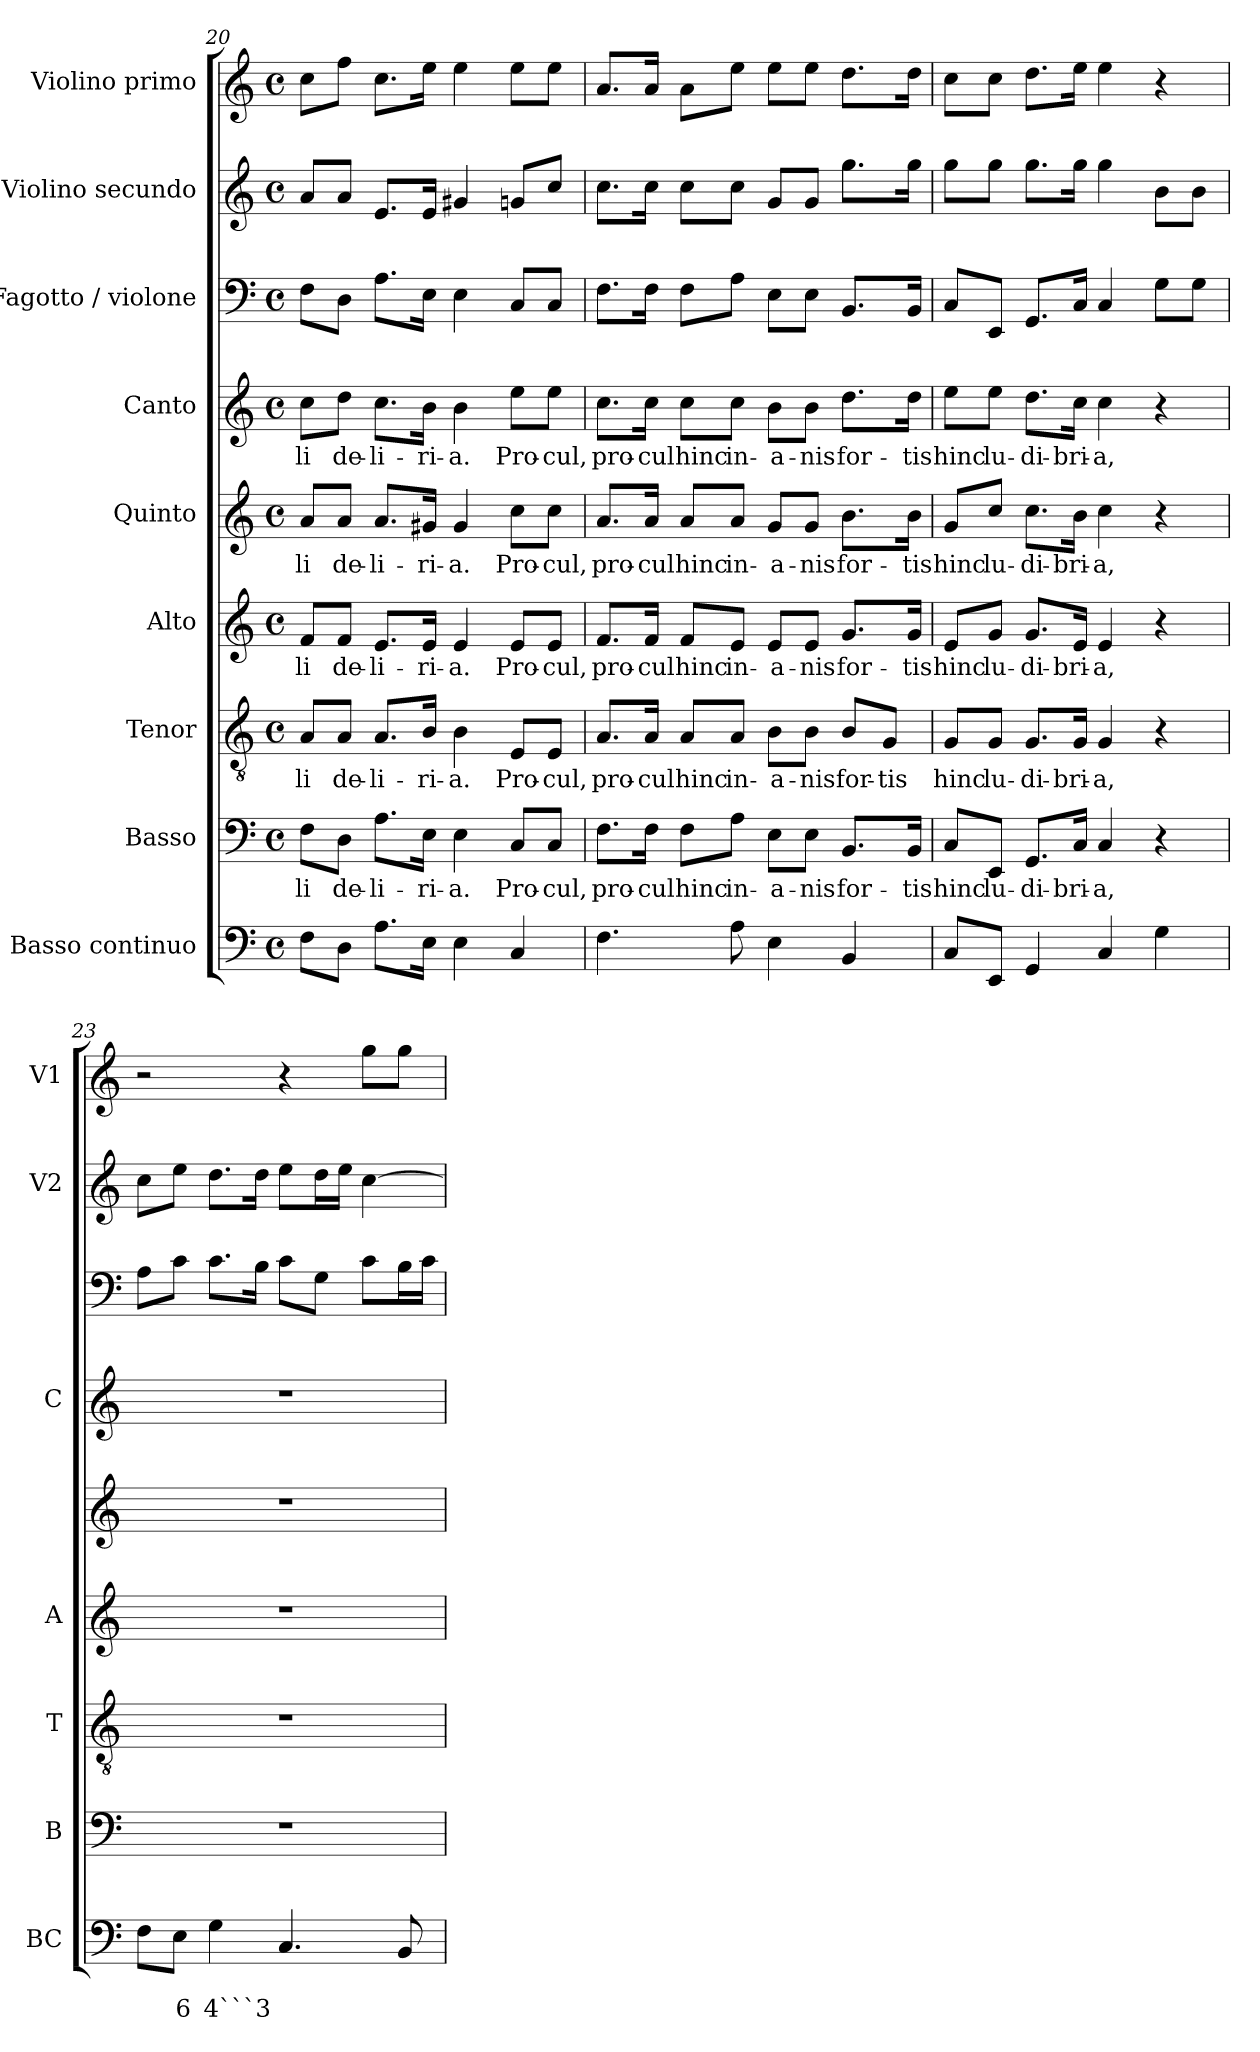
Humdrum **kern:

**kern	**text	**text	**kern	**text	**kern	**text	**kern	**text	**kern	**text	**kern	**text	**kern	**kern	**kern
*part9	*part9	*part9	*part8	*part8	*part7	*part7	*part6	*part6	*part5	*part5	*part4	*part4	*part3	*part2	*part1
*staff9	*staff9	*staff9	*staff8	*staff8	*staff7	*staff7	*staff6	*staff6	*staff5	*staff5	*staff4	*staff4	*staff3	*staff2	*staff1
*I"Basso continuo	*	*	*I"Basso	*	*I"Tenor	*	*I"Alto	*	*I"Quinto	*	*I"Canto	*	*I"Fagotto / violone	*I"Violino secundo	*I"Violino primo
*I'BC	*	*	*I'B	*	*I'T	*	*I'A	*	*	*	*I'C	*	*	*I'V2	*I'V1
!!LO:PB:g=z
*clefF4	*	*	*clefF4	*	*clefGv2	*	*clefG2	*	*clefG2	*	*clefG2	*	*clefF4	*clefG2	*clefG2
*k[]	*	*	*k[]	*	*k[]	*	*k[]	*	*k[]	*	*k[]	*	*k[]	*k[]	*k[]
*C:	*	*	*C:	*	*C:	*	*C:	*	*C:	*	*C:	*	*C:	*C:	*C:
*M4/4	*	*	*M4/4	*	*M4/4	*	*M4/4	*	*M4/4	*	*M4/4	*	*M4/4	*M4/4	*M4/4
*met(c)	*	*	*met(c)	*	*met(c)	*	*met(c)	*	*met(c)	*	*met(c)	*	*met(c)	*met(c)	*met(c)
=20	=20	=20	=20	=20	=20	=20	=20	=20	=20	=20	=20	=20	=20	=20	=20
!	!	!	!	!LO:LY:b	!	!LO:LY:b	!	!LO:LY:b	!	!LO:LY:b	!	!LO:LY:b	!	!	!
8F\L	.	.	8F\L	-li	8A/L	-li	8f/L	-li	8a/L	-li	8cc\L	-li	8F\L	8a/L	8cc\L
!	!	!	!	!LO:LY:b	!	!LO:LY:b	!	!LO:LY:b	!	!LO:LY:b	!	!LO:LY:b	!	!	!
8D\J	.	.	8D\J	de-	8A/J	de-	8f/J	de-	8a/J	de-	8dd\J	de-	8D\J	8a/J	8ff\J
!	!	!	!	!LO:LY:b	!	!LO:LY:b	!	!LO:LY:b	!	!LO:LY:b	!	!LO:LY:b	!	!	!
8.A\L	.	.	8.A\L	-li-	8.A/L	-li-	8.e/L	-li-	8.a/L	-li-	8.cc\L	-li-	8.A\L	8.e/L	8.cc\L
!	!	!	!	!LO:LY:b	!	!LO:LY:b	!	!LO:LY:b	!	!LO:LY:b	!	!LO:LY:b	!	!	!
16E\Jk	.	.	16E\Jk	-ri-	16B/Jk	-ri-	16e/Jk	-ri-	16g#X/Jk	-ri-	16b\Jk	-ri-	16E\Jk	16e/Jk	16ee\Jk
!	!	!	!	!LO:LY:b	!	!LO:LY:b	!	!LO:LY:b	!	!LO:LY:b	!	!LO:LY:b	!	!	!
4E\	.	.	4E\	-a.	4B\	-a.	4e/	-a.	4g#/	-a.	4b\	-a.	4E\	4g#X/	4ee\
!	!	!	!	!LO:LY:b	!	!LO:LY:b	!	!LO:LY:b	!	!LO:LY:b	!	!LO:LY:b	!	!	!
4C/	.	.	8C/L	Pro-	8E/L	Pro-	8e/L	Pro-	8cc\L	Pro-	8ee\L	Pro-	8C/L	8gn/L	8ee\L
!	!	!	!	!LO:LY:b	!	!LO:LY:b	!	!LO:LY:b	!	!LO:LY:b	!	!LO:LY:b	!	!	!
.	.	.	8C/J	-cul,	8E/J	-cul,	8e/J	-cul,	8cc\J	-cul,	8ee\J	-cul,	8C/J	8cc/J	8ee\J
=21	=21	=21	=21	=21	=21	=21	=21	=21	=21	=21	=21	=21	=21	=21	=21
!	!	!	!	!LO:LY:b	!	!LO:LY:b	!	!LO:LY:b	!	!LO:LY:b	!	!LO:LY:b	!	!	!
4.F\	.	.	8.F\L	pro-	8.A/L	pro-	8.f/L	pro-	8.a/L	pro-	8.cc\L	pro-	8.F\L	8.cc\L	8.a/L
!	!	!	!	!LO:LY:b	!	!LO:LY:b	!	!LO:LY:b	!	!LO:LY:b	!	!LO:LY:b	!	!	!
.	.	.	16F\Jk	-cul	16A/Jk	-cul	16f/Jk	-cul	16a/Jk	-cul	16cc\Jk	-cul	16F\Jk	16cc\Jk	16a/Jk
!	!	!	!	!LO:LY:b	!	!LO:LY:b	!	!LO:LY:b	!	!LO:LY:b	!	!LO:LY:b	!	!	!
.	.	.	8F\L	hinc	8A/L	hinc	8f/L	hinc	8a/L	hinc	8cc\L	hinc	8F\L	8cc\L	8a\L
!	!	!	!	!LO:LY:b	!	!LO:LY:b	!	!LO:LY:b	!	!LO:LY:b	!	!LO:LY:b	!	!	!
8A\	.	.	8A\J	in-	8A/J	in-	8e/J	in-	8a/J	in-	8cc\J	in-	8A\J	8cc\J	8ee\J
!	!	!	!	!LO:LY:b	!	!LO:LY:b	!	!LO:LY:b	!	!LO:LY:b	!	!LO:LY:b	!	!	!
4E\	.	.	8E\L	-a-	8B\L	-a-	8e/L	-a-	8g/L	-a-	8b\L	-a-	8E\L	8g/L	8ee\L
!	!	!	!	!LO:LY:b	!	!LO:LY:b	!	!LO:LY:b	!	!LO:LY:b	!	!LO:LY:b	!	!	!
.	.	.	8E\J	-nis	8B\J	-nis	8e/J	-nis	8g/J	-nis	8b\J	-nis	8E\J	8g/J	8ee\J
!	!	!	!	!LO:LY:b	!	!LO:LY:b	!	!LO:LY:b	!	!LO:LY:b	!	!LO:LY:b	!	!	!
4BB/	.	.	8.BB/L	for-	8B/L	for-	8.g/L	for-	8.b\L	for-	8.dd\L	for-	8.BB/L	8.gg\L	8.dd\L
!	!	!	!	!	!	!LO:LY:b	!	!	!	!	!	!	!	!	!
.	.	.	.	.	8G/J	-tis	.	.	.	.	.	.	.	.	.
!	!	!	!	!LO:LY:b	!	!	!	!LO:LY:b	!	!LO:LY:b	!	!LO:LY:b	!	!	!
.	.	.	16BB/Jk	-tis	.	.	16g/Jk	-tis	16b\Jk	-tis	16dd\Jk	-tis	16BB/Jk	16gg\Jk	16dd\Jk
=22	=22	=22	=22	=22	=22	=22	=22	=22	=22	=22	=22	=22	=22	=22	=22
!	!	!	!	!LO:LY:b	!	!LO:LY:b	!	!LO:LY:b	!	!LO:LY:b	!	!LO:LY:b	!	!	!
8C/L	.	.	8C/L	hinc	8G/L	hinc	8e/L	hinc	8g/L	hinc	8ee\L	hinc	8C/L	8gg\L	8cc\L
!	!	!	!	!LO:LY:b	!	!LO:LY:b	!	!LO:LY:b	!	!LO:LY:b	!	!LO:LY:b	!	!	!
8EE/J	.	.	8EE/J	lu-	8G/J	lu-	8g/J	lu-	8cc/J	lu-	8ee\J	lu-	8EE/J	8gg\J	8cc\J
!	!	!	!	!LO:LY:b	!	!LO:LY:b	!	!LO:LY:b	!	!LO:LY:b	!	!LO:LY:b	!	!	!
4GG/	.	.	8.GG/L	-di-	8.G/L	-di-	8.g/L	-di-	8.cc\L	-di-	8.dd\L	-di-	8.GG/L	8.gg\L	8.dd\L
!	!	!	!	!LO:LY:b	!	!LO:LY:b	!	!LO:LY:b	!	!LO:LY:b	!	!LO:LY:b	!	!	!
.	.	.	16C/Jk	-bri-	16G/Jk	-bri-	16e/Jk	-bri-	16b\Jk	-bri-	16cc\Jk	-bri-	16C/Jk	16gg\Jk	16ee\Jk
!	!	!	!	!LO:LY:b	!	!LO:LY:b	!	!LO:LY:b	!	!LO:LY:b	!	!LO:LY:b	!	!	!
4C/	.	.	4C/	-a,	4G/	-a,	4e/	-a,	4cc\	-a,	4cc\	-a,	4C/	4gg\	4ee\
4G\	.	.	4r	.	4r	.	4r	.	4r	.	4r	.	8G\L	8b\L	4r
.	.	.	.	.	.	.	.	.	.	.	.	.	8G\J	8b\J	.
!!LO:LB:g=z
=23	=23	=23	=23	=23	=23	=23	=23	=23	=23	=23	=23	=23	=23	=23	=23
8F\L	.	.	1r	.	1r	.	1r	.	1r	.	1r	.	8A\L	8cc\L	2r
!	!	!LO:LY:b	!	!	!	!	!	!	!	!	!	!	!	!	!
8E\J	.	6	.	.	.	.	.	.	.	.	.	.	8c\J	8ee\J	.
!	!	!LO:LY:b	!	!	!	!	!	!	!	!	!	!	!	!	!
4G\	.	4```3	.	.	.	.	.	.	.	.	.	.	8.c\L	8.dd\L	.
.	.	.	.	.	.	.	.	.	.	.	.	.	16B\Jk	16dd\Jk	.
4.C/	.	.	.	.	.	.	.	.	.	.	.	.	8c\L	8ee\L	4r
.	.	.	.	.	.	.	.	.	.	.	.	.	8G\J	16dd\L	.
.	.	.	.	.	.	.	.	.	.	.	.	.	.	16ee\JJ	.
.	.	.	.	.	.	.	.	.	.	.	.	.	8c\L	[4cc\	8gg\L
8BB/	.	.	.	.	.	.	.	.	.	.	.	.	16B\L	.	8gg\J
.	.	.	.	.	.	.	.	.	.	.	.	.	16c\JJ	.	.
=	=	=	=	=	=	=	=	=	=	=	=	=	=	=	=
*-	*-	*-	*-	*-	*-	*-	*-	*-	*-	*-	*-	*-	*-	*-	*-
